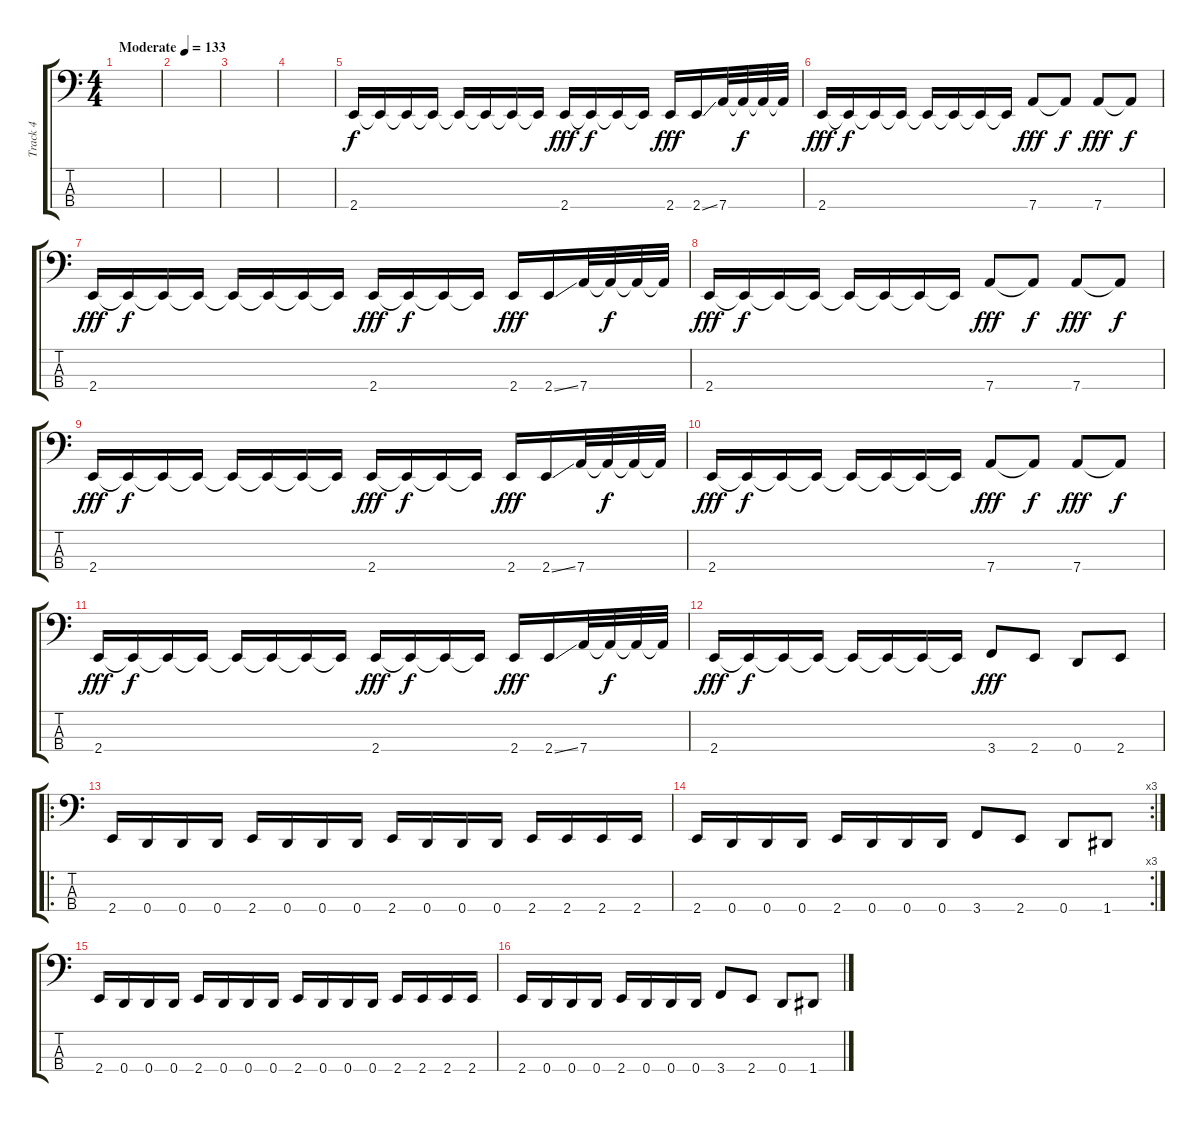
\track ("Track 4" "Track 4") {instrument electricbassfinger}
\staff {score tabs}
\tuning (F2 C2 G1 D1) {hide}
\ts (4 4)
\tempo (133 "Moderate")
\clef f4
\ks c
|
|
|
|
2.4.16 2.4{t}.16{dy f} 2.4{t}.16 2.4{t}.16 2.4{t}.16 2.4{t}.16 2.4{t}.16 2.4{t}.16 2.4.16{dy fff} 2.4{t}.16{dy f} 2.4{t}.16 2.4{t}.16 2.4.16{dy fff} 2.4{ss}.16 7.4.32 7.4{t}.32{dy f} 7.4{t}.32 7.4{t}.32 |
2.4.16{dy fff} 2.4{t}.16{dy f} 2.4{t}.16 2.4{t}.16 2.4{t}.16 2.4{t}.16 2.4{t}.16 2.4{t}.16 7.4.8{dy fff} 7.4{t}.8{dy f} 7.4.8{dy fff} 7.4{t}.8{dy f} |
2.4.16{dy fff} 2.4{t}.16{dy f} 2.4{t}.16 2.4{t}.16 2.4{t}.16 2.4{t}.16 2.4{t}.16 2.4{t}.16 2.4.16{dy fff} 2.4{t}.16{dy f} 2.4{t}.16 2.4{t}.16 2.4.16{dy fff} 2.4{ss}.16 7.4.32 7.4{t}.32{dy f} 7.4{t}.32 7.4{t}.32 |
2.4.16{dy fff} 2.4{t}.16{dy f} 2.4{t}.16 2.4{t}.16 2.4{t}.16 2.4{t}.16 2.4{t}.16 2.4{t}.16 7.4.8{dy fff} 7.4{t}.8{dy f} 7.4.8{dy fff} 7.4{t}.8{dy f} |
2.4.16{dy fff} 2.4{t}.16{dy f} 2.4{t}.16 2.4{t}.16 2.4{t}.16 2.4{t}.16 2.4{t}.16 2.4{t}.16 2.4.16{dy fff} 2.4{t}.16{dy f} 2.4{t}.16 2.4{t}.16 2.4.16{dy fff} 2.4{ss}.16 7.4.32 7.4{t}.32{dy f} 7.4{t}.32 7.4{t}.32 |
2.4.16{dy fff} 2.4{t}.16{dy f} 2.4{t}.16 2.4{t}.16 2.4{t}.16 2.4{t}.16 2.4{t}.16 2.4{t}.16 7.4.8{dy fff} 7.4{t}.8{dy f} 7.4.8{dy fff} 7.4{t}.8{dy f} |
2.4.16{dy fff} 2.4{t}.16{dy f} 2.4{t}.16 2.4{t}.16 2.4{t}.16 2.4{t}.16 2.4{t}.16 2.4{t}.16 2.4.16{dy fff} 2.4{t}.16{dy f} 2.4{t}.16 2.4{t}.16 2.4.16{dy fff} 2.4{ss}.16 7.4.32 7.4{t}.32{dy f} 7.4{t}.32 7.4{t}.32 |
2.4.16{dy fff} 2.4{t}.16{dy f} 2.4{t}.16 2.4{t}.16 2.4{t}.16 2.4{t}.16 2.4{t}.16 2.4{t}.16 3.4.8{dy fff} 2.4.8 0.4.8 2.4.8 |
\ro
2.4.16 0.4.16 0.4.16 0.4.16 2.4.16 0.4.16 0.4.16 0.4.16 2.4.16 0.4.16 0.4.16 0.4.16 2.4.16 2.4.16 2.4.16 2.4.16 |
\rc 3
2.4.16 0.4.16 0.4.16 0.4.16 2.4.16 0.4.16 0.4.16 0.4.16 3.4.8 2.4.8 0.4.8 1.4.8 |
2.4.16 0.4.16 0.4.16 0.4.16 2.4.16 0.4.16 0.4.16 0.4.16 2.4.16 0.4.16 0.4.16 0.4.16 2.4.16 2.4.16 2.4.16 2.4.16 |
2.4.16 0.4.16 0.4.16 0.4.16 2.4.16 0.4.16 0.4.16 0.4.16 3.4.8 2.4.8 0.4.8 1.4.8
